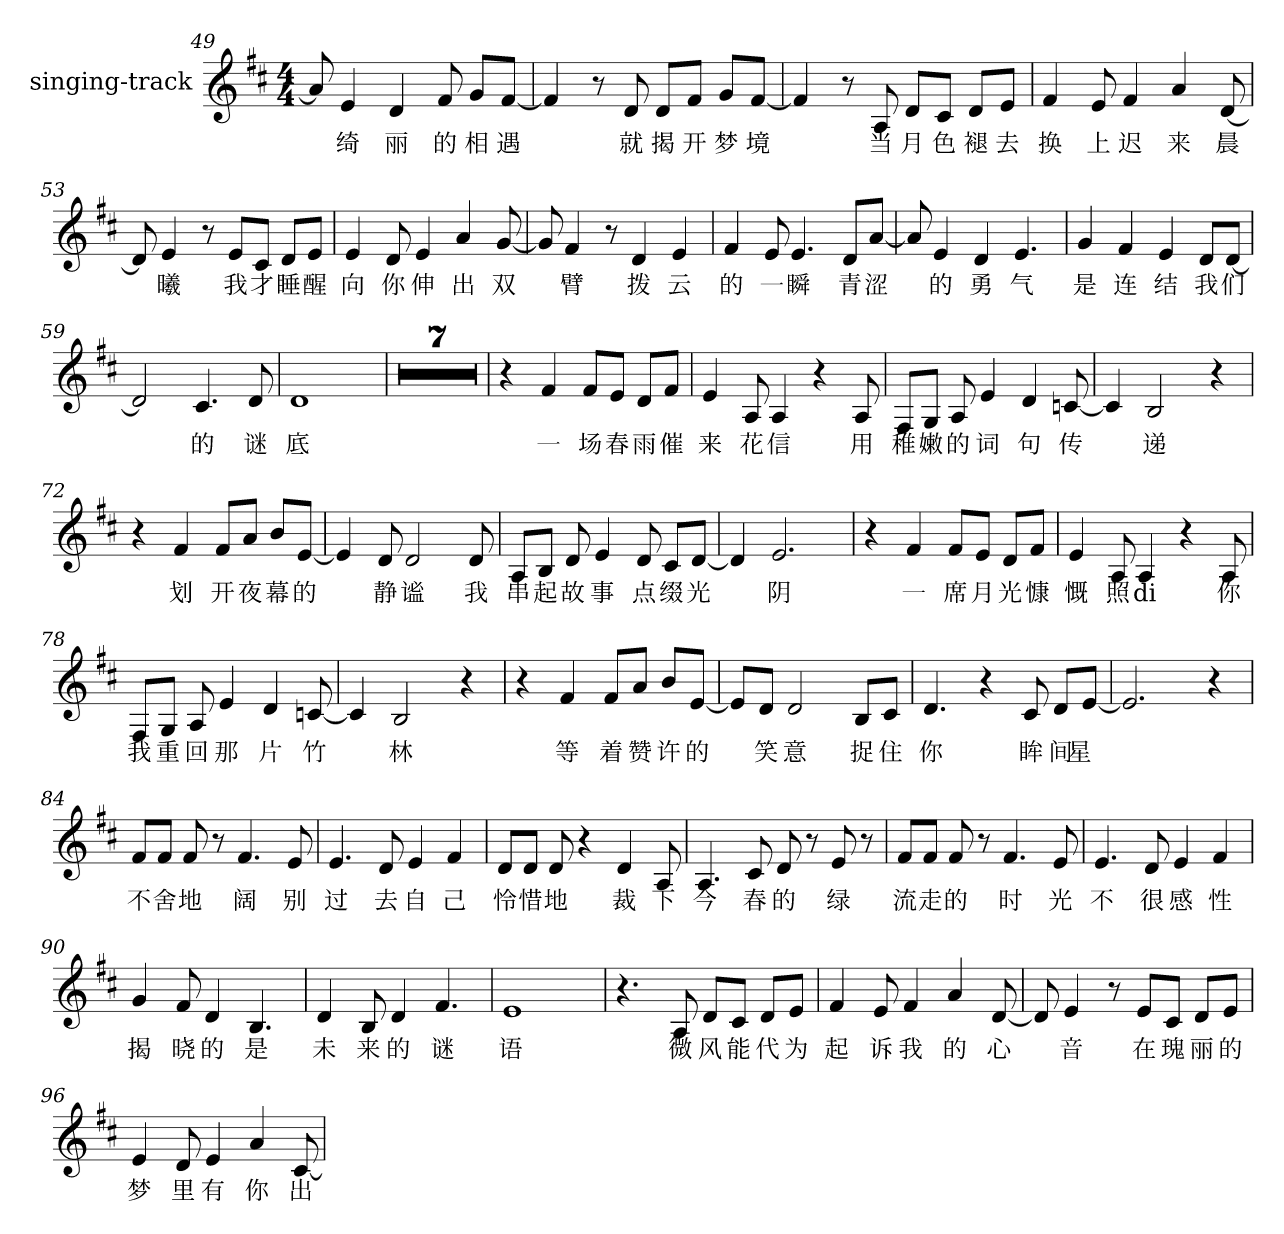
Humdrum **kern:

**kern	**text
*part1	*part1
*staff1	*staff1
*I"singing-track	*
*clefG2	*
*k[f#c#]	*
*D:	*
*M4/4	*
=49	=49
8a]	.
4e	绮
4d	丽
8f#	的
8gL	相
[8f#J	遇
=50	=50
4f#]	.
8r	.
8d	就
8dL	揭
8f#J	开
8gL	梦
[8f#J	境
=51	=51
4f#]	.
8r	.
8A	当
8dL	月
8c#J	色
8dL	褪
8eJ	去
=52	=52
4f#	换
8e	上
4f#	迟
4a	来
[8d	晨
=53	=53
8d]	.
4e	曦
8r	.
8eL	我
8c#J	才
8dL	睡
8eJ	醒
=54	=54
4e	向
8d	你
4e	伸
4a	出
[8g	双
=55	=55
8g]	.
4f#	臂
8r	.
4d	拨
4e	云
=56	=56
4f#	的
8e	一
4.e	瞬
8dL	青
[8aJ	涩
=57	=57
8a]	.
4e	的
4d	勇
4.e	气
=58	=58
4g	是
4f#	连
4e	结
8dL	我
[8dJ	们
=59	=59
2d]	.
4.c#	的
8d	谜
=60	=60
1d	底
=61	=61
1r	.
=62	=62
1r	.
=63	=63
1r	.
=64	=64
1r	.
=65	=65
1r	.
=66	=66
1r	.
=67	=67
1r	.
=68	=68
4r	.
4f#	一
8f#L	场
8eJ	春
8dL	雨
8f#J	催
=69	=69
4e	来
8A	花
4A	信
4r	.
8A	用
=70	=70
8F#L	稚
8GJ	嫩
8A	的
4e	词
4d	句
[8cn	传
=71	=71
4c]	.
2B	递
4r	.
=72	=72
4r	.
4f#	划
8f#L	开
8aJ	夜
8bL	幕
[8eJ	的
=73	=73
4e]	.
8d	静
2d	谧
8d	我
=74	=74
8AL	串
8BJ	起
8d	故
4e	事
8d	点
8c#L	缀
[8dJ	光
=75	=75
4d]	.
2.e	阴
=76	=76
4r	.
4f#	一
8f#L	席
8eJ	月
8dL	光
8f#J	慷
=77	=77
4e	慨
8A	照
4A	di
4r	.
8A	你
=78	=78
8F#L	我
8GJ	重
8A	回
4e	那
4d	片
[8cn	竹
=79	=79
4c]	.
2B	林
4r	.
=80	=80
4r	.
4f#	等
8f#L	着
8aJ	赞
8bL	许
[8eJ	的
=81	=81
8eL]	.
8dJ	笑
2d	意
8BL	捉
8c#J	住
=82	=82
4.d	你
4r	.
8c#	眸
8dL	间
[8eJ	星
=83	=83
2.e]	.
4r	.
=84	=84
8f#L	不
8f#J	舍
8f#	地
8r	.
4.f#	阔
8e	别
=85	=85
4.e	过
8d	去
4e	自
4f#	己
=86	=86
8dL	怜
8dJ	惜
8d	地
4r	.
4d	裁
8A	下
=87	=87
4.A	今
8c#	春
8d	的
8r	.
8e	绿
8r	.
=88	=88
8f#L	流
8f#J	走
8f#	的
8r	.
4.f#	时
8e	光
=89	=89
4.e	不
8d	很
4e	感
4f#	性
=90	=90
4g	揭
8f#	晓
4d	的
4.B	是
=91	=91
4d	未
8B	来
4d	的
4.f#	谜
=92	=92
1e	语
=93	=93
4.r	.
8A	微
8dL	风
8c#J	能
8dL	代
8eJ	为
=94	=94
4f#	起
8e	诉
4f#	我
4a	的
[8d	心
=95	=95
8d]	.
4e	音
8r	.
8eL	在
8c#J	瑰
8dL	丽
8eJ	的
=96	=96
4e	梦
8d	里
4e	有
4a	你
[8c#	出
=	=
*-	*-
